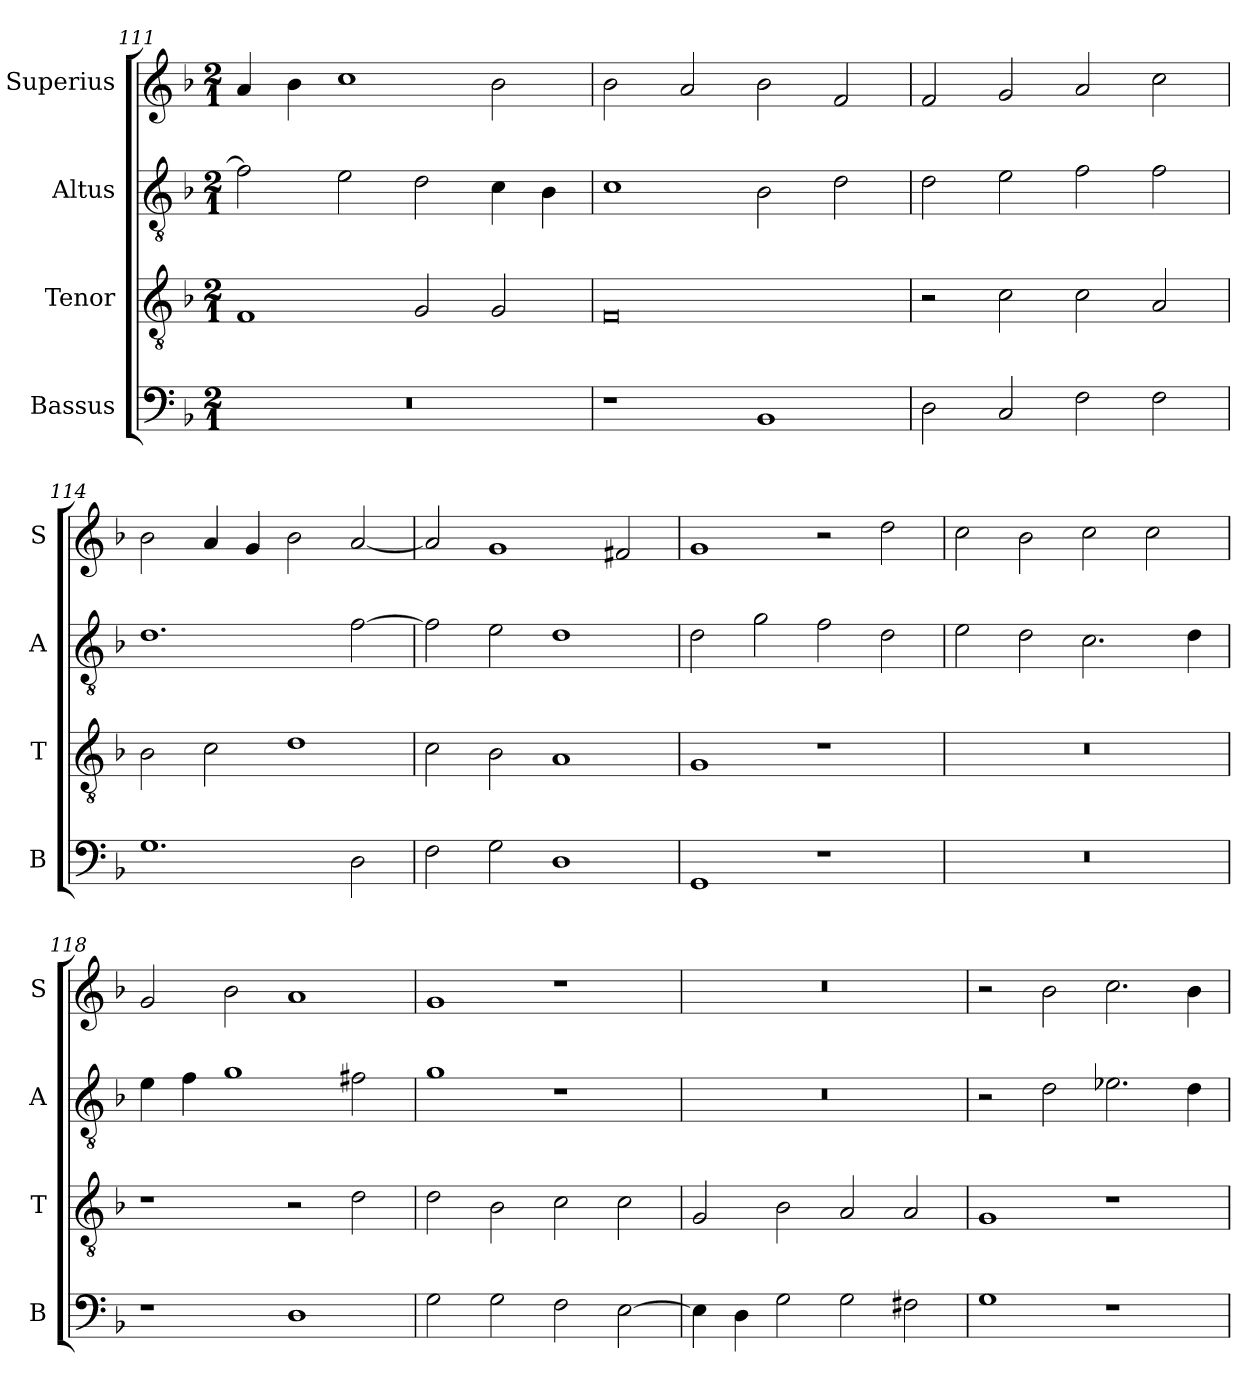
**kern	**kern	**kern	**kern
*part4	*part3	*part2	*part1
*staff4	*staff3	*staff2	*staff1
*I"Bassus	*I"Tenor	*I"Altus	*I"Superius
*I'B	*I'T	*I'A	*I'S
*clefF4	*clefGv2	*clefGv2	*clefG2
*k[b-]	*k[b-]	*k[b-]	*k[b-]
*M2/1	*M2/1	*M2/1	*M2/1
=111	=111	=111	=111
0r	1F	2f\]	4a/
.	.	.	4b-\
.	.	2e\	1cc
.	2G/	2d\	.
.	2G/	4c\	2b-\
.	.	4B-\	.
=112	=112	=112	=112
1r	0F	1c	2b-\
.	.	.	2a/
1BB-	.	2B-\	2b-\
.	.	2d\	2f/
=113	=113	=113	=113
2D\	2r	2d\	2f/
2C/	2c\	2e\	2g/
2F\	2c\	2f\	2a/
2F\	2A/	2f\	2cc\
=114	=114	=114	=114
1.G	2B-\	1.d	2b-\
.	2c\	.	4a/
.	.	.	4g/
.	1d	.	2b-\
2D\	.	[2f\	[2a/
=115	=115	=115	=115
2F\	2c\	2f\]	2a/]
2G\	2B-\	2e\	1g
1D	1A	1d	.
.	.	.	2f#X/
=116	=116	=116	=116
1GG	1G	2d\	1g
.	.	2g\	.
1r	1r	2f\	2r
.	.	2d\	2dd\
=117	=117	=117	=117
0r	0r	2e\	2cc\
.	.	2d\	2b-\
.	.	2.c\	2cc\
.	.	.	2cc\
.	.	4d\	.
=118	=118	=118	=118
1r	1r	4e\	2g/
.	.	4f\	.
.	.	1g	2b-\
1D	2r	.	1a
.	2d\	2f#X\	.
=119	=119	=119	=119
2G\	2d\	1g	1g
2G\	2B-\	.	.
2F\	2c\	1r	1r
[2E\	2c\	.	.
=120	=120	=120	=120
4E\]	2G/	0r	0r
4D\	.	.	.
2G\	2B-\	.	.
2G\	2A/	.	.
2F#X\	2A/	.	.
=121	=121	=121	=121
1G	1G	2r	2r
.	.	2d\	2b-\
1r	1r	2.e-X\	2.cc\
.	.	4d\	4b-\
=	=	=	=
*-	*-	*-	*-
